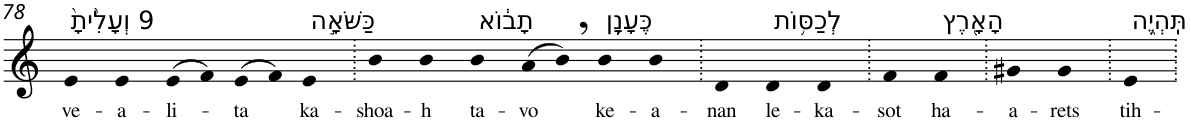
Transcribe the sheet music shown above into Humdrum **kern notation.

**kern	**text
*part1	*part1
*staff1	*staff1
*I"Piano	*
*I'Pno	*
!!LO:PB:g=z
*clefG2	*
*k[]	*
=78	=78
!LO:TX:a:t=9 וְעָלִ֙יתָ֙	!
!	!LO:LY:b
4e	ve-
!	!LO:LY:b
4e	-a-
!	!LO:LY:b
(>8e	-li-
8f)	.
!	!LO:LY:b
(>8e	-ta
8f)	.
!LO:TX:a:t=כַּשֹּׁאָ֣ה	!
!	!LO:LY:b
4e	ka-
=79.	=79.
!	!LO:LY:b
4b	-shoa-
!	!LO:LY:b
4b	-h
!LO:TX:a:t=תָב֔וֹא	!
!	!LO:LY:b
4b	ta-
!	!LO:LY:b
(>8a	-vo
8b,)	.
!LO:TX:a:t=כֶּעָנָ֛ן	!
!	!LO:LY:b
4b	ke-
!	!LO:LY:b
4b	-a-
=80.	=80.
!	!LO:LY:b
4d	-nan
!LO:TX:a:t=לְכַסּ֥וֹת	!
!	!LO:LY:b
4d	le-
!	!LO:LY:b
4d	-ka-
=81.	=81.
!	!LO:LY:b
4f	-sot
!LO:TX:a:t=הָאָ֖רֶץ	!
!	!LO:LY:b
4f	ha-
=82.	=82.
!	!LO:LY:b
4g#X	-a-
!	!LO:LY:b
4g#	-rets
=83.	=83.
!LO:TX:a:t=תִּֽהְיֶ֑ה	!
!	!LO:LY:b
4e	tih-
=.	=.
*-	*-
